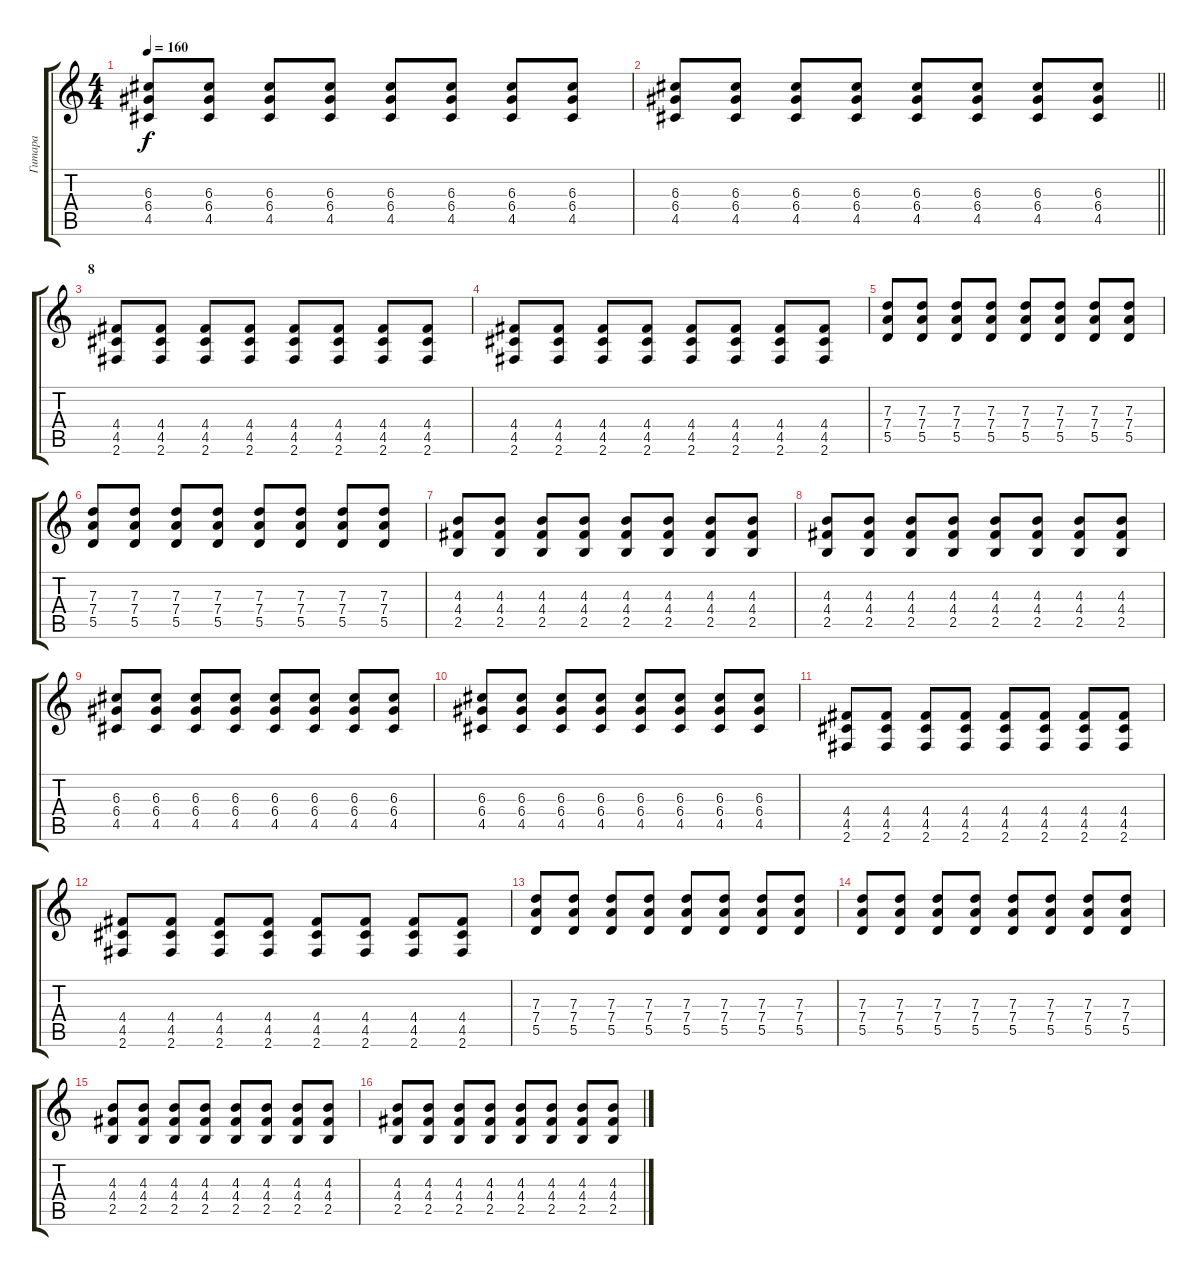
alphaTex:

\track ("Гитара" "Гитара") {instrument distortionguitar}
\staff {score tabs}
\tuning (E4 B3 G3 D3 A2 E2) {hide}
\ts (4 4)
\tempo 160
\clef g2
\ks c
(6.3 6.4 4.5).8{dy f} (6.3 6.4 4.5).8 (6.3 6.4 4.5).8 (6.3 6.4 4.5).8 (6.3 6.4 4.5).8 (6.3 6.4 4.5).8 (6.3 6.4 4.5).8 (6.3 6.4 4.5).8 |
\barLineRight lightlight
(6.3 6.4 4.5).8 (6.3 6.4 4.5).8 (6.3 6.4 4.5).8 (6.3 6.4 4.5).8 (6.3 6.4 4.5).8 (6.3 6.4 4.5).8 (6.3 6.4 4.5).8 (6.3 6.4 4.5).8 |
\section ("" "8")
(4.4 4.5 2.6).8{balance 8} (4.4 4.5 2.6).8 (4.4 4.5 2.6).8 (4.4 4.5 2.6).8 (4.4 4.5 2.6).8 (4.4 4.5 2.6).8 (4.4 4.5 2.6).8 (4.4 4.5 2.6).8 |
(4.4 4.5 2.6).8 (4.4 4.5 2.6).8 (4.4 4.5 2.6).8 (4.4 4.5 2.6).8 (4.4 4.5 2.6).8 (4.4 4.5 2.6).8 (4.4 4.5 2.6).8 (4.4 4.5 2.6).8 |
(7.3 7.4 5.5).8 (7.3 7.4 5.5).8 (7.3 7.4 5.5).8 (7.3 7.4 5.5).8 (7.3 7.4 5.5).8 (7.3 7.4 5.5).8 (7.3 7.4 5.5).8 (7.3 7.4 5.5).8 |
(7.3 7.4 5.5).8 (7.3 7.4 5.5).8 (7.3 7.4 5.5).8 (7.3 7.4 5.5).8 (7.3 7.4 5.5).8 (7.3 7.4 5.5).8 (7.3 7.4 5.5).8 (7.3 7.4 5.5).8 |
(4.3 4.4 2.5).8 (4.3 4.4 2.5).8 (4.3 4.4 2.5).8 (4.3 4.4 2.5).8 (4.3 4.4 2.5).8 (4.3 4.4 2.5).8 (4.3 4.4 2.5).8 (4.3 4.4 2.5).8 |
(4.3 4.4 2.5).8 (4.3 4.4 2.5).8 (4.3 4.4 2.5).8 (4.3 4.4 2.5).8 (4.3 4.4 2.5).8 (4.3 4.4 2.5).8 (4.3 4.4 2.5).8 (4.3 4.4 2.5).8 |
(6.3 6.4 4.5).8 (6.3 6.4 4.5).8 (6.3 6.4 4.5).8 (6.3 6.4 4.5).8 (6.3 6.4 4.5).8 (6.3 6.4 4.5).8 (6.3 6.4 4.5).8 (6.3 6.4 4.5).8 |
(6.3 6.4 4.5).8 (6.3 6.4 4.5).8 (6.3 6.4 4.5).8 (6.3 6.4 4.5).8 (6.3 6.4 4.5).8 (6.3 6.4 4.5).8 (6.3 6.4 4.5).8 (6.3 6.4 4.5).8 |
(4.4 4.5 2.6).8 (4.4 4.5 2.6).8 (4.4 4.5 2.6).8 (4.4 4.5 2.6).8 (4.4 4.5 2.6).8 (4.4 4.5 2.6).8 (4.4 4.5 2.6).8 (4.4 4.5 2.6).8 |
(4.4 4.5 2.6).8 (4.4 4.5 2.6).8 (4.4 4.5 2.6).8 (4.4 4.5 2.6).8 (4.4 4.5 2.6).8 (4.4 4.5 2.6).8 (4.4 4.5 2.6).8 (4.4 4.5 2.6).8 |
(7.3 7.4 5.5).8 (7.3 7.4 5.5).8 (7.3 7.4 5.5).8 (7.3 7.4 5.5).8 (7.3 7.4 5.5).8 (7.3 7.4 5.5).8 (7.3 7.4 5.5).8 (7.3 7.4 5.5).8 |
(7.3 7.4 5.5).8 (7.3 7.4 5.5).8 (7.3 7.4 5.5).8 (7.3 7.4 5.5).8 (7.3 7.4 5.5).8 (7.3 7.4 5.5).8 (7.3 7.4 5.5).8 (7.3 7.4 5.5).8 |
(4.3 4.4 2.5).8 (4.3 4.4 2.5).8 (4.3 4.4 2.5).8 (4.3 4.4 2.5).8 (4.3 4.4 2.5).8 (4.3 4.4 2.5).8 (4.3 4.4 2.5).8 (4.3 4.4 2.5).8 |
(4.3 4.4 2.5).8 (4.3 4.4 2.5).8 (4.3 4.4 2.5).8 (4.3 4.4 2.5).8 (4.3 4.4 2.5).8 (4.3 4.4 2.5).8 (4.3 4.4 2.5).8 (4.3 4.4 2.5).8
